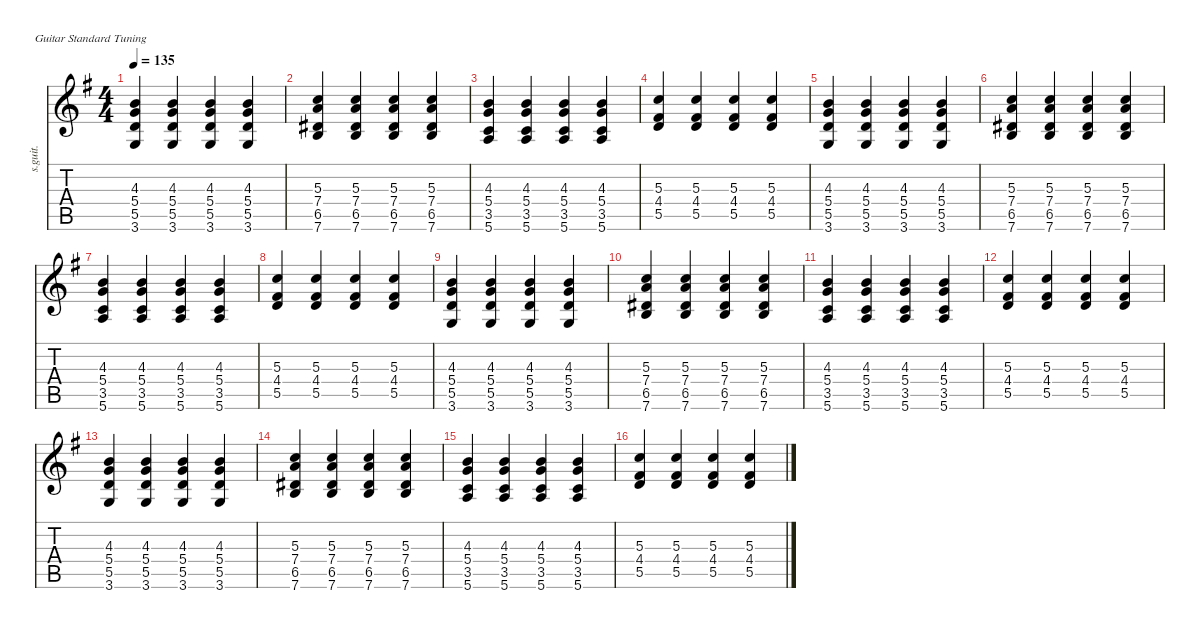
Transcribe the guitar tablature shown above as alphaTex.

\defaultSystemsLayout 4
\hideDynamics
\bracketExtendMode nobrackets
\track ("acoustic" "s.guit.") {instrument acousticguitarsteel}
\staff {score tabs}
\tuning (E4 B3 G3 D3 A2 E2)
\ts (4 4)
\tempo 135
\clef g2
\ks g
(3.6{acc forcenatural} 5.5{acc forcenatural} 5.4{acc forcenatural} 4.3{acc forcenatural}).4{dy mf instrument acousticguitarsteel beam Up} (3.6{acc forcenatural} 5.5{acc forcenatural} 5.4{acc forcenatural} 4.3{acc forcenatural}).4{beam Up} (3.6{acc forcenatural} 5.5{acc forcenatural} 5.4{acc forcenatural} 4.3{acc forcenatural}).4{beam Up} (3.6{acc forcenatural} 5.5{acc forcenatural} 5.4{acc forcenatural} 4.3{acc forcenatural}).4{beam Up} |
(7.6{acc forcenatural} 6.5{acc #} 7.4{acc forcenatural} 5.3{acc forcenatural}).4{beam Up} (7.6{acc forcenatural} 6.5{acc #} 7.4{acc forcenatural} 5.3{acc forcenatural}).4{beam Up} (7.6{acc forcenatural} 6.5{acc #} 7.4{acc forcenatural} 5.3{acc forcenatural}).4{beam Up} (7.6{acc forcenatural} 6.5{acc #} 7.4{acc forcenatural} 5.3{acc forcenatural}).4{beam Up} |
(5.6{acc forcenatural} 3.5{acc forcenatural} 5.4{acc forcenatural} 4.3{acc forcenatural}).4{beam Up} (5.6{acc forcenatural} 3.5{acc forcenatural} 5.4{acc forcenatural} 4.3{acc forcenatural}).4{beam Up} (5.6{acc forcenatural} 3.5{acc forcenatural} 5.4{acc forcenatural} 4.3{acc forcenatural}).4{beam Up} (5.6{acc forcenatural} 3.5{acc forcenatural} 5.4{acc forcenatural} 4.3{acc forcenatural}).4{beam Up} |
(5.5{acc forcenatural} 4.4{acc #} 5.3{acc forcenatural}).4{beam Up} (5.5{acc forcenatural} 4.4{acc #} 5.3{acc forcenatural}).4{beam Up} (5.5{acc forcenatural} 4.4{acc #} 5.3{acc forcenatural}).4{beam Up} (5.5{acc forcenatural} 4.4{acc #} 5.3{acc forcenatural}).4{beam Up} |
(3.6{acc forcenatural} 5.5{acc forcenatural} 5.4{acc forcenatural} 4.3{acc forcenatural}).4{beam Up} (3.6{acc forcenatural} 5.5{acc forcenatural} 5.4{acc forcenatural} 4.3{acc forcenatural}).4{beam Up} (3.6{acc forcenatural} 5.5{acc forcenatural} 5.4{acc forcenatural} 4.3{acc forcenatural}).4{beam Up} (3.6{acc forcenatural} 5.5{acc forcenatural} 5.4{acc forcenatural} 4.3{acc forcenatural}).4{beam Up} |
(7.6{acc forcenatural} 6.5{acc #} 7.4{acc forcenatural} 5.3{acc forcenatural}).4{beam Up} (7.6{acc forcenatural} 6.5{acc #} 7.4{acc forcenatural} 5.3{acc forcenatural}).4{beam Up} (7.6{acc forcenatural} 6.5{acc #} 7.4{acc forcenatural} 5.3{acc forcenatural}).4{beam Up} (7.6{acc forcenatural} 6.5{acc #} 7.4{acc forcenatural} 5.3{acc forcenatural}).4{beam Up} |
(5.6{acc forcenatural} 3.5{acc forcenatural} 5.4{acc forcenatural} 4.3{acc forcenatural}).4{beam Up} (5.6{acc forcenatural} 3.5{acc forcenatural} 5.4{acc forcenatural} 4.3{acc forcenatural}).4{beam Up} (5.6{acc forcenatural} 3.5{acc forcenatural} 5.4{acc forcenatural} 4.3{acc forcenatural}).4{beam Up} (5.6{acc forcenatural} 3.5{acc forcenatural} 5.4{acc forcenatural} 4.3{acc forcenatural}).4{beam Up} |
(5.5{acc forcenatural} 4.4{acc #} 5.3{acc forcenatural}).4{beam Up} (5.5{acc forcenatural} 4.4{acc #} 5.3{acc forcenatural}).4{beam Up} (5.5{acc forcenatural} 4.4{acc #} 5.3{acc forcenatural}).4{beam Up} (5.5{acc forcenatural} 4.4{acc #} 5.3{acc forcenatural}).4{beam Up} |
(3.6{acc forcenatural} 5.5{acc forcenatural} 5.4{acc forcenatural} 4.3{acc forcenatural}).4{beam Up} (3.6{acc forcenatural} 5.5{acc forcenatural} 5.4{acc forcenatural} 4.3{acc forcenatural}).4{beam Up} (3.6{acc forcenatural} 5.5{acc forcenatural} 5.4{acc forcenatural} 4.3{acc forcenatural}).4{beam Up} (3.6{acc forcenatural} 5.5{acc forcenatural} 5.4{acc forcenatural} 4.3{acc forcenatural}).4{beam Up} |
(7.6{acc forcenatural} 6.5{acc #} 7.4{acc forcenatural} 5.3{acc forcenatural}).4{beam Up} (7.6{acc forcenatural} 6.5{acc #} 7.4{acc forcenatural} 5.3{acc forcenatural}).4{beam Up} (7.6{acc forcenatural} 6.5{acc #} 7.4{acc forcenatural} 5.3{acc forcenatural}).4{beam Up} (7.6{acc forcenatural} 6.5{acc #} 7.4{acc forcenatural} 5.3{acc forcenatural}).4{beam Up} |
(5.6{acc forcenatural} 3.5{acc forcenatural} 5.4{acc forcenatural} 4.3{acc forcenatural}).4{beam Up} (5.6{acc forcenatural} 3.5{acc forcenatural} 5.4{acc forcenatural} 4.3{acc forcenatural}).4{beam Up} (5.6{acc forcenatural} 3.5{acc forcenatural} 5.4{acc forcenatural} 4.3{acc forcenatural}).4{beam Up} (5.6{acc forcenatural} 3.5{acc forcenatural} 5.4{acc forcenatural} 4.3{acc forcenatural}).4{beam Up} |
(5.5{acc forcenatural} 4.4{acc #} 5.3{acc forcenatural}).4{beam Up} (5.5{acc forcenatural} 4.4{acc #} 5.3{acc forcenatural}).4{beam Up} (5.5{acc forcenatural} 4.4{acc #} 5.3{acc forcenatural}).4{beam Up} (5.5{acc forcenatural} 4.4{acc #} 5.3{acc forcenatural}).4{beam Up} |
(3.6{acc forcenatural} 5.5{acc forcenatural} 5.4{acc forcenatural} 4.3{acc forcenatural}).4{beam Up} (3.6{acc forcenatural} 5.5{acc forcenatural} 5.4{acc forcenatural} 4.3{acc forcenatural}).4{beam Up} (3.6{acc forcenatural} 5.5{acc forcenatural} 5.4{acc forcenatural} 4.3{acc forcenatural}).4{beam Up} (3.6{acc forcenatural} 5.5{acc forcenatural} 5.4{acc forcenatural} 4.3{acc forcenatural}).4{beam Up} |
(7.6{acc forcenatural} 6.5{acc #} 7.4{acc forcenatural} 5.3{acc forcenatural}).4{beam Up} (7.6{acc forcenatural} 6.5{acc #} 7.4{acc forcenatural} 5.3{acc forcenatural}).4{beam Up} (7.6{acc forcenatural} 6.5{acc #} 7.4{acc forcenatural} 5.3{acc forcenatural}).4{beam Up} (7.6{acc forcenatural} 6.5{acc #} 7.4{acc forcenatural} 5.3{acc forcenatural}).4{beam Up} |
(5.6{acc forcenatural} 3.5{acc forcenatural} 5.4{acc forcenatural} 4.3{acc forcenatural}).4{beam Up} (5.6{acc forcenatural} 3.5{acc forcenatural} 5.4{acc forcenatural} 4.3{acc forcenatural}).4{beam Up} (5.6{acc forcenatural} 3.5{acc forcenatural} 5.4{acc forcenatural} 4.3{acc forcenatural}).4{beam Up} (5.6{acc forcenatural} 3.5{acc forcenatural} 5.4{acc forcenatural} 4.3{acc forcenatural}).4{beam Up} |
(5.5{acc forcenatural} 4.4{acc #} 5.3{acc forcenatural}).4{beam Up} (5.5{acc forcenatural} 4.4{acc #} 5.3{acc forcenatural}).4{beam Up} (5.5{acc forcenatural} 4.4{acc #} 5.3{acc forcenatural}).4{beam Up} (5.5{acc forcenatural} 4.4{acc #} 5.3{acc forcenatural}).4{beam Up}
